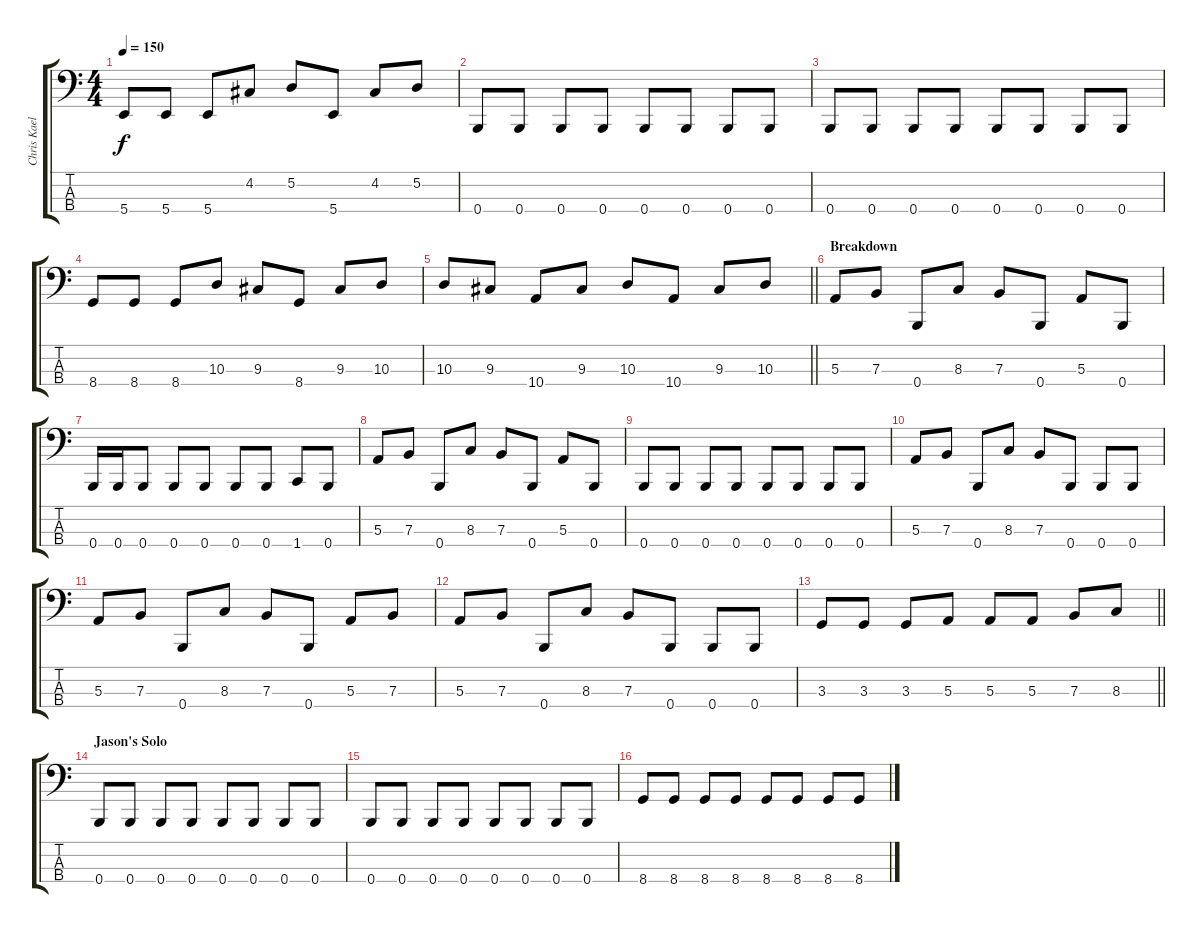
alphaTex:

\track ("Chris Kael – Bass Guitar" "Chris Kael") {instrument electricbasspick}
\staff {score tabs}
\tuning (D2 A1 E1 B0) {hide}
\ts (4 4)
\tempo 150
\clef f4
\ks c
5.4.8{dy f} 5.4.8 5.4.8 4.2.8 5.2.8 5.4.8 4.2.8 5.2.8 |
0.4.8 0.4.8 0.4.8 0.4.8 0.4.8 0.4.8 0.4.8 0.4.8 |
0.4.8 0.4.8 0.4.8 0.4.8 0.4.8 0.4.8 0.4.8 0.4.8 |
8.4.8 8.4.8 8.4.8 10.3.8 9.3.8 8.4.8 9.3.8 10.3.8 |
\barLineRight lightlight
10.3.8 9.3.8 10.4.8 9.3.8 10.3.8 10.4.8 9.3.8 10.3.8 |
\section ("" "Breakdown")
5.3.8 7.3.8 0.4.8 8.3.8 7.3.8 0.4.8 5.3.8 0.4.8 |
0.4.16 0.4.16 0.4.8 0.4.8 0.4.8 0.4.8 0.4.8 1.4.8 0.4.8 |
5.3.8 7.3.8 0.4.8 8.3.8 7.3.8 0.4.8 5.3.8 0.4.8 |
0.4.8 0.4.8 0.4.8 0.4.8 0.4.8 0.4.8 0.4.8 0.4.8 |
5.3.8 7.3.8 0.4.8 8.3.8 7.3.8 0.4.8 0.4.8 0.4.8 |
5.3.8 7.3.8 0.4.8 8.3.8 7.3.8 0.4.8 5.3.8 7.3.8 |
5.3.8 7.3.8 0.4.8 8.3.8 7.3.8 0.4.8 0.4.8 0.4.8 |
\barLineRight lightlight
3.3.8 3.3.8 3.3.8 5.3.8 5.3.8 5.3.8 7.3.8 8.3.8 |
\section ("" "Jason's Solo")
0.4.8 0.4.8 0.4.8 0.4.8 0.4.8 0.4.8 0.4.8 0.4.8 |
0.4.8 0.4.8 0.4.8 0.4.8 0.4.8 0.4.8 0.4.8 0.4.8 |
8.4.8 8.4.8 8.4.8 8.4.8 8.4.8 8.4.8 8.4.8 8.4.8
